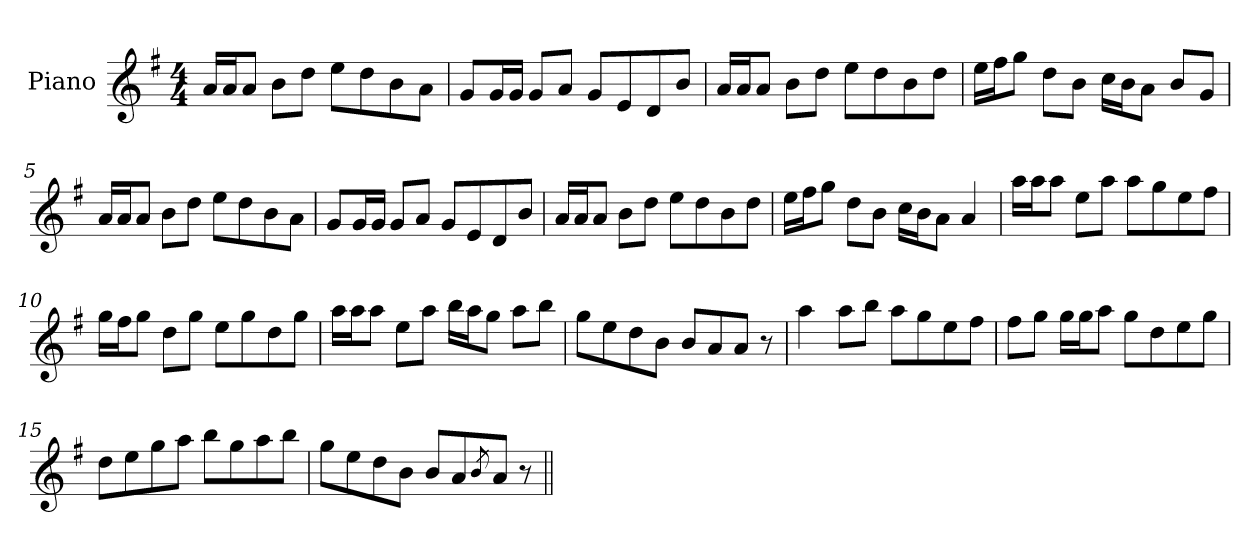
**kern
*part1
*staff1
*I"Piano
*I'Pno
*clefG2
*k[f#]
*G:
*M4/4
=1
16a/LL
16a/J
8a/J
8b\L
8dd\J
8ee\L
8dd\
8b\
8a\J
=2
8g/L
16g/L
16g/JJ
8g/L
8a/J
8g/L
8e/
8d/
8b/J
=3
16a/LL
16a/J
8a/J
8b\L
8dd\J
8ee\L
8dd\
8b\
8dd\J
!!LO:LB:g=z
=4
16ee\LL
16ff#\J
8gg\J
8dd\L
8b\J
16cc\LL
16b\J
8a\J
8b/L
8g/J
=5
16a/LL
16a/J
8a/J
8b\L
8dd\J
8ee\L
8dd\
8b\
8a\J
=6
8g/L
16g/L
16g/JJ
8g/L
8a/J
8g/L
8e/
8d/
8b/J
=7
16a/LL
16a/J
8a/J
8b\L
8dd\J
8ee\L
8dd\
8b\
8dd\J
!!LO:LB:g=z
=8
16ee\LL
16ff#\J
8gg\J
8dd\L
8b\J
16cc\LL
16b\J
8a\J
4a/
=9
16aa\LL
16aa\J
8aa\J
8ee\L
8aa\J
8aa\L
8gg\
8ee\
8ff#\J
=10
16gg\LL
16ff#\J
8gg\J
8dd\L
8gg\J
8ee\L
8gg\
8dd\
8gg\J
=11
16aa\LL
16aa\J
8aa\J
8ee\L
8aa\J
16bb\LL
16aa\J
8gg\J
8aa\L
8bb\J
!!LO:LB:g=z
=12
8gg\L
8ee\
8dd\
8b\J
8b/L
8a/
8a/J
8r
=13
4aa\
8aa\L
8bb\J
8aa\L
8gg\
8ee\
8ff#\J
=14
8ff#\L
8gg\J
16gg\LL
16gg\J
8aa\J
8gg\L
8dd\
8ee\
8gg\J
=15
8dd\L
8ee\
8gg\
8aa\J
8bb\L
8gg\
8aa\
8bb\J
!!LO:LB:g=z
=16
8gg\L
8ee\
8dd\
8b\J
8b/L
8a/
8qb/
8a/J
8r
=||
*-
